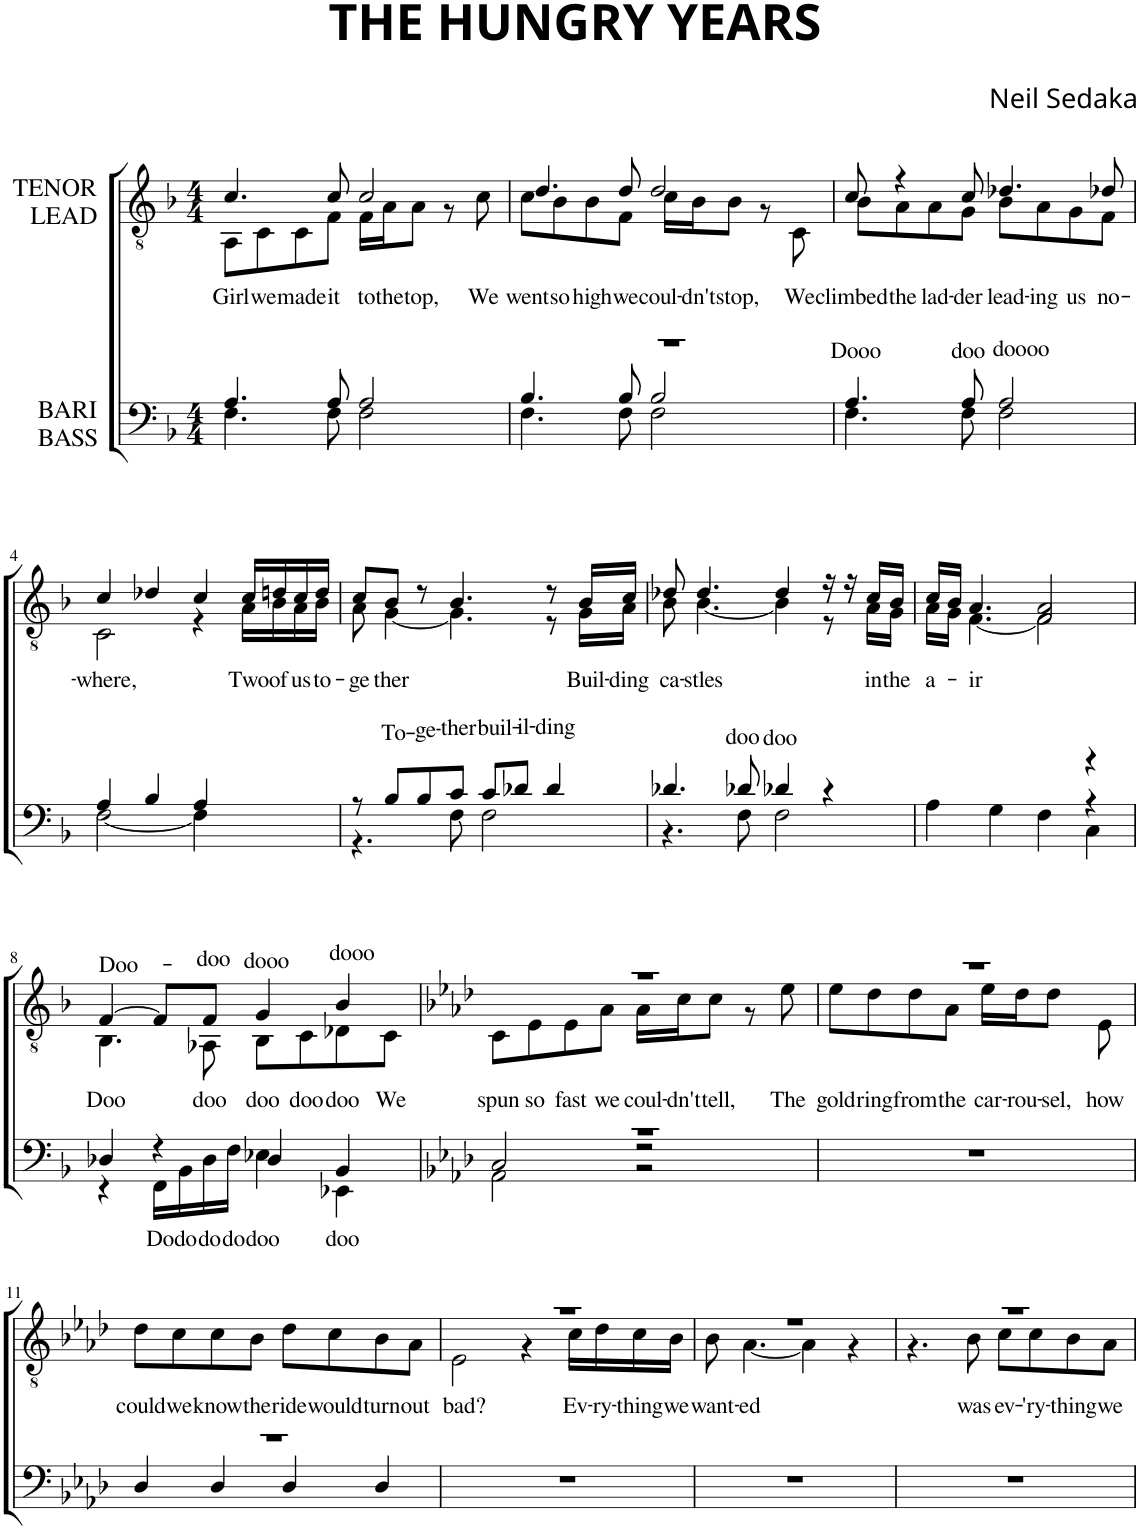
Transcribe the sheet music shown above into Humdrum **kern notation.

**kern	**text	**kern	**text
*part2	*part2	*part1	*part1
*staff2	*staff2	*staff1	*staff1
*I"BARI BASS	*	*I"TENOR LEAD	*
*clefF4	*	*clefGv2	*
*k[b-]	*	*k[b-]	*
*M4/4	*	*M4/4	*
=1	=1	=1	=1
*^	*	*^	*
*	*^	*	*	*	*
!	!	!	!	!	!	!LO:LY:b
1ryy	4.A/	4.F\	.	4.c/	8AA\L	Girl
!	!	!	!	!	!	!LO:LY:b
.	.	.	.	.	8C\	we
!	!	!	!	!	!	!LO:LY:b
.	.	.	.	.	8C\	made
!	!	!	!	!	!	!LO:LY:b
.	8A/	8F\	.	8c/	8F\J	it
!	!	!	!	!	!	!LO:LY:b
.	2A/	2F\	.	2c/	16F\LL	to
!	!	!	!	!	!	!LO:LY:b
.	.	.	.	.	16A\J	the
!	!	!	!	!	!	!LO:LY:b
.	.	.	.	.	8A\J	top,
.	.	.	.	.	8r	.
!	!	!	!	!	!	!LO:LY:b
.	.	.	.	.	8c\	We
=2	=2	=2	=2	=2	=2	=2
!	!	!	!	!	!	!LO:LY:b
1r	4.B-/	4.F\	.	4.d/	8c\L	went
!	!	!	!	!	!	!LO:LY:b
.	.	.	.	.	8B-\	so
!	!	!	!	!	!	!LO:LY:b
.	.	.	.	.	8B-\	high
!	!	!	!	!	!	!LO:LY:b
.	8B-/	8F\	.	8d/	8F\J	we
!	!	!	!	!	!	!LO:LY:b
.	2B-/	2F\	.	2d/	16c\LL	coul-
!	!	!	!	!	!	!LO:LY:b
.	.	.	.	.	16B-\J	-dn't
!	!	!	!	!	!	!LO:LY:b
.	.	.	.	.	8B-\J	stop,
.	.	.	.	.	8r	.
!	!	!	!	!	!	!LO:LY:b
.	.	.	.	.	8C\	We
=3	=3	=3	=3	=3	=3	=3
!	!	!	!LO:LY:a	!	!	!LO:LY:b
1ryy	4.A/	4.F\	Dooo	8c/	8B-\L	climbed
!	!	!	!	!	!	!LO:LY:b
.	.	.	.	4r	8A\	the
!	!	!	!	!	!	!LO:LY:b
.	.	.	.	.	8A\	lad-
!	!	!	!LO:LY:a	!	!	!LO:LY:b
.	8A/	8F\	doo	8c/	8G\J	-der
!	!	!	!LO:LY:a	!	!	!LO:LY:b
.	2A/	2F\	doooo	4.d-X/	8B-\L	lead-
!	!	!	!	!	!	!LO:LY:b
.	.	.	.	.	8A\	-ing
!	!	!	!	!	!	!LO:LY:b
.	.	.	.	.	8G\	us
!	!	!	!	!	!	!LO:LY:b
.	.	.	.	8d-X/	8F\J	no-
!!LO:LB:g=z	!!
=4	=4	=4	=4	=4	=4	=4
!	!	!	!	!	!	!LO:LY:b
1ryy	4A/	[2F\	.	4c/	2C\	-where,
.	4B-/	.	.	4d-X/	.	.
.	4A/	4F\]	.	4c/	4r	.
!	!	!	!	!	!	!LO:LY:b
.	4ryy	4ryy	.	16c/LL	16A\LL	Two
!	!	!	!	!	!	!LO:LY:b
.	.	.	.	16dn/	16B-\	of
!	!	!	!	!	!	!LO:LY:b
.	.	.	.	16c/	16A\	us
!	!	!	!	!	!	!LO:LY:b
.	.	.	.	16d/JJ	16B-\JJ	to-
=5	=5	=5	=5	=5	=5	=5
!	!	!	!	!	!	!LO:LY:b
*	*	*	*	*	*^	*
1ryy	8r	4.r	.	8c/L	8A\	1ryy	-ge
!	!	!	!LO:LY:a	!	!	!	!LO:LY:b
.	8B-/L	.	To-	8B-/J	[4G\	.	ther
!	!	!	!LO:LY:a	!	!	!	!
.	8B-/	.	-ge-	8r	.	.	.
!	!	!	!LO:LY:a	!	!	!	!
.	8c/J	8F\	-ther	4.B-/	4.G\]	.	.
!	!	!	!LO:LY:a	!	!	!	!
.	8c/L	2F\	buil-	.	.	.	.
!	!	!	!LO:LY:a	!	!	!	!
.	8d-X/J	.	-il-	.	.	.	.
!	!	!	!LO:LY:a	!	!	!	!
.	4d-/	.	-ding	8r	8r	.	.
!	!	!	!	!	!	!	!LO:LY:b
.	.	.	.	16B-/LL	16G\LL	.	Buil-
!	!	!	!	!	!	!	!LO:LY:b
.	.	.	.	16c/JJ	16A\JJ	.	-ding
=6	=6	=6	=6	=6	=6	=6	=6
!	!	!	!	!	!	!	!LO:LY:b
1ryy	4.d-X/	4.r	.	8d-X/	8B-\	1ryy	ca-
!	!	!	!	!	!	!	!LO:LY:b
.	.	.	.	4.d-/	[4.B-\	.	-stles
!	!	!	!LO:LY:a	!	!	!	!
.	8d-X/	8F\	doo	.	.	.	.
!	!	!	!LO:LY:a	!	!	!	!
.	4d-X/	2F\	doo	4d-/	4B-\]	.	.
.	4r	.	.	16r	8r	.	.
.	.	.	.	16r	.	.	.
!	!	!	!	!	!	!	!LO:LY:b
.	.	.	.	16c/LL	16A\LL	.	in
!	!	!	!	!	!	!	!LO:LY:b
.	.	.	.	16B-/JJ	16G\JJ	.	the
=7	=7	=7	=7	=7	=7	=7	=7
*	*	*^	*	*	*	*	*
!	!	!	!	!	!	!	!	!LO:LY:b
4ryy	2.ryy	2.ryy	4A\	.	16c/LL	16A\LL	1ryy	a-
.	.	.	.	.	16B-/JJ	16G\JJ	.	.
!	!	!	!	!	!	!	!	!LO:LY:b
.	.	.	.	.	4.A/	[4.F\	.	-ir
4ryy	.	.	4G\	.	.	.	.	.
4ryy	.	.	4F\	.	2F/ 2A/	2F\]	.	.
4ryy	4r	4r	4C\	.	.	.	.	.
!!LO:LB:g=z	!!	!!
=8	=8	=8	=8	=8	=8	=8	=8	=8
!	!	!	!	!	!	!	!	!LO:LY:a
!	!	!	!	!	!	!	!	!LO:LY:b
*	*	*v	*v	*	*	*	*	*
1ryy	4D-X/	4r	.	[4F/	4.BB-\	1ryy	Doo
!	!	!	!LO:LY:b	!	!	!	!
.	4r	16FF\LL	Do	8F/L]	.	.	.
!	!	!	!LO:LY:b	!	!	!	!
.	.	16BB-\	do	.	.	.	.
!	!	!	!LO:LY:b	!	!	!	!LO:LY:a
!	!	!	!	!	!	!	!LO:LY:b
.	.	16D-\	do	8F/J	8AA-X\	.	doo
!	!	!	!LO:LY:b	!	!	!	!
.	.	16F\JJ	do	.	.	.	.
!	!	!	!LO:LY:b	!	!	!	!LO:LY:a
!	!	!	!	!	!	!	!LO:LY:b
.	4D-/	4E-X\	doo	4G/	8BB-\L	.	doo
!	!	!	!	!	!	!	!LO:LY:b
.	.	.	.	.	8C\	.	doo
!	!	!	!LO:LY:b	!	!	!	!LO:LY:a
!	!	!	!	!	!	!	!LO:LY:b
.	4BB-/	4EE-X\	doo	4B-/	8D-X\	.	doo
!	!	!	!	!	!	!	!LO:LY:b
.	.	.	.	.	8C\J	.	We
*	*	*	*	*v	*v	*v	*
=9	=9	=9	=9	=9	=9
*k[b-e-a-d-]	*	*	*	*k[b-e-a-d-]	*
*	*	*	*	*^	*
!	!	!	!	!	!	!LO:LY:b
1r	2C/	2AA-\	.	1r	8C\L	spun
!	!	!	!	!	!	!LO:LY:b
.	.	.	.	.	8E-\	so
!	!	!	!	!	!	!LO:LY:b
.	.	.	.	.	8E-\	fast
!	!	!	!	!	!	!LO:LY:b
.	.	.	.	.	8A-\J	we
!	!	!	!	!	!	!LO:LY:b
.	2r	2r	.	.	16A-\LL	coul-
!	!	!	!	!	!	!LO:LY:b
.	.	.	.	.	16c\J	-dn't
!	!	!	!	!	!	!LO:LY:b
.	.	.	.	.	8c\J	tell,
.	.	.	.	.	8r	.
!	!	!	!	!	!	!LO:LY:b
.	.	.	.	.	8e-\	The
*v	*v	*v	*	*	*	*
=10	=10	=10	=10	=10
!	!	!	!	!LO:LY:b
1r	.	1r	8e-\L	gold
!	!	!	!	!LO:LY:b
.	.	.	8d-\	ring
!	!	!	!	!LO:LY:b
.	.	.	8d-\	from
!	!	!	!	!LO:LY:b
.	.	.	8A-\J	the
!	!	!	!	!LO:LY:b
.	.	.	16e-\LL	car-
!	!	!	!	!LO:LY:b
.	.	.	16d-\J	-rou-
!	!	!	!	!LO:LY:b
.	.	.	8d-\J	-sel,
.	.	.	8ryy	.
!	!	!	!	!LO:LY:b
.	.	.	8E-\	how
!!LO:LB:g=z	!!
=11	=11	=11	=11	=11
*^	*	*	*	*
!	!	!	!	!	!LO:LY:b
1r	4D-/	.	1ryy	8d-\L	could
!	!	!	!	!	!LO:LY:b
.	.	.	.	8c\	we
!	!	!	!	!	!LO:LY:b
.	4D-/	.	.	8c\	know
!	!	!	!	!	!LO:LY:b
.	.	.	.	8B-\J	the
!	!	!	!	!	!LO:LY:b
.	4D-/	.	.	8d-\L	ride
!	!	!	!	!	!LO:LY:b
.	.	.	.	8c\	would
!	!	!	!	!	!LO:LY:b
.	4D-/	.	.	8B-\	turn
!	!	!	!	!	!LO:LY:b
.	.	.	.	8A-\J	out
*v	*v	*	*	*	*
=12	=12	=12	=12	=12
!	!	!	!	!LO:LY:b
1r	.	1r	2E-\	bad?
.	.	.	4r	.
!	!	!	!	!LO:LY:b
.	.	.	16c\LL	Ev-
!	!	!	!	!LO:LY:b
.	.	.	16d-\	-ry-
!	!	!	!	!LO:LY:b
.	.	.	16c\	-thing
!	!	!	!	!LO:LY:b
.	.	.	16B-\JJ	we
=13	=13	=13	=13	=13
!	!	!	!	!LO:LY:b
1r	.	1r	8B-\	want-
!	!	!	!	!LO:LY:b
.	.	.	[4.A-\	-ed
.	.	.	4A-\]	.
.	.	.	4r	.
=14	=14	=14	=14	=14
1r	.	1r	4.r	.
!	!	!	!	!LO:LY:b
.	.	.	8B-\	was
!	!	!	!	!LO:LY:b
.	.	.	8c\L	ev-
!	!	!	!	!LO:LY:b
.	.	.	8c\	-'ry-
!	!	!	!	!LO:LY:b
.	.	.	8B-\	-thing
!	!	!	!	!LO:LY:b
.	.	.	8A-\J	we
*	*	*v	*v	*
=	=	=	=
*-	*-	*-	*-
